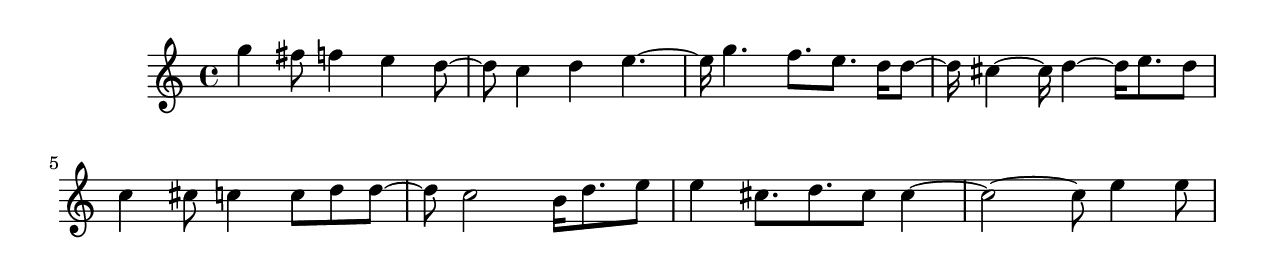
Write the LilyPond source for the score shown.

#(set-default-paper-size "letter")

<<

\new ChordNames {
    \set majorSevenSymbol = \markup { maj7 } 
    \set additionalPitchPrefix = #"add"
    \chordmode {
        s16*128
    }
}

\new Staff { 
    {
        \clef treble
        \key c \major
        \time 4/4
        
        g''4 fis''8 f''4 e''4 d''8~ | d''8 c''4 d''4 e''4.~ | e''16 g''4. f''8. e''8. d''16 d''8~ | d''16 cis''4~ cis''16 d''4~ d''16 e''8. d''8 | c''4 cis''8 c''4 c''8 d''8 d''8~ | d''8 c''2 b'16 d''8. e''8 | e''4 cis''8. d''8. cis''8 cis''4~ | cis''2~ cis''8 e''4 e''8
    }
}

>>

\version "2.18.2"